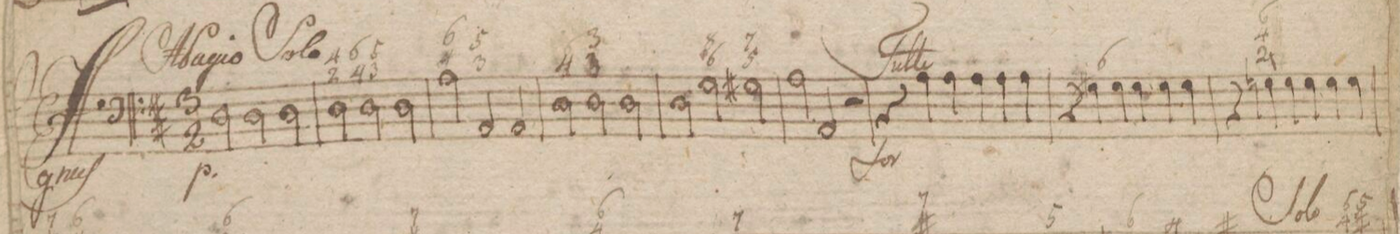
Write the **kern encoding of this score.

**kern	**fb	**dynam
*I"Organo	*	*
*clefF4	*	*
*k[f#c#]	*	*
*M3/2	*	*
2D\	.	p
2D\	.	.
2D\	.	.
=2	=2	=2
2D\	4 2	.
2D\	6 4	.
.	5 3	.
2D\	.	.
=3	=3	=3
2A\	6 4	.
2AA/	5 3	.
2AA/	.	.
=4	=4	=4
2D\	6 4	.
2D\	3	.
2D\	.	.
=5	=5	=5
2D\	8 6	.
2G\	7 5	.
2G#X\	.	.
=6	=6	=6
2A\	.	.
2AA/	.	.
2r	.	.
=7	=7	=7
*4\right	*	*
4r	.	.
4A\	.	f
4A\	.	.
4A\	.	.
4A\	.	.
4A\	.	.
=8	=8	=8
4r	.	.
4G#X\	6	.
4G#\	.	.
4G#\	.	.
4G#\	.	.
4G#\	.	.
=9	=9	=9
4r	.	.
4Gn\	6 4 2	.
4G\	.	.
4G\	.	.
4G\	.	.
4G\	.	.
=10	=10	=10
*-	*-	*-
